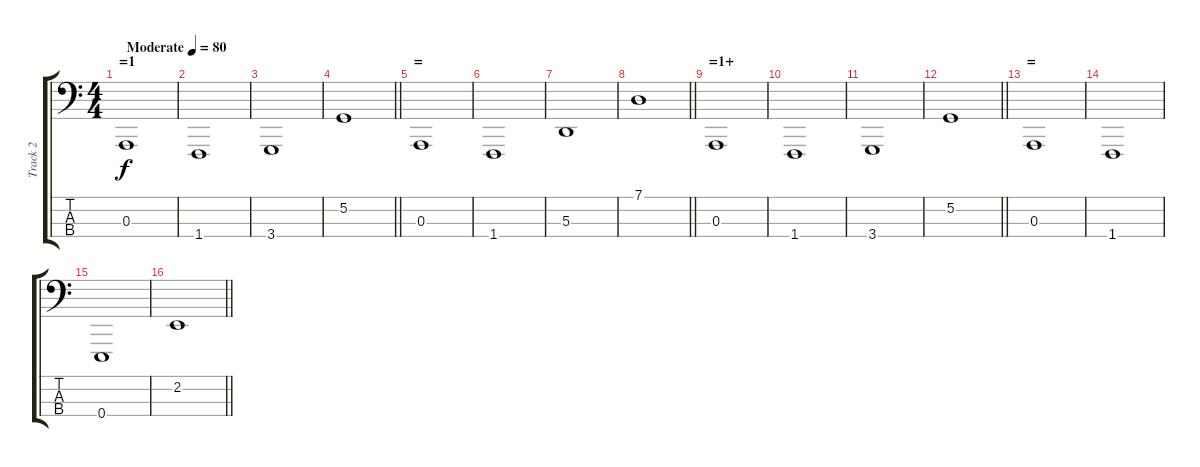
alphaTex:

\track ("Track 2" "Track 2") {instrument brightacousticpiano}
\staff {score tabs}
\tuning (G2 D2 A1 E1) {hide}
\ts (4 4)
\section ("" "=1")
\tempo (80 "Moderate")
\clef f4
\ks c
0.3.1{dy f instrument brightacousticpiano} |
1.4.1 |
3.4.1 |
\barLineRight lightlight
5.2.1 |
\section ("" "=")
0.3.1 |
1.4.1 |
5.3.1 |
\barLineRight lightlight
7.1.1 |
\section ("" "=1+")
0.3.1 |
1.4.1 |
3.4.1 |
\barLineRight lightlight
5.2.1 |
\section ("" "=")
0.3.1 |
1.4.1 |
0.4.1 |
\barLineRight lightlight
2.2.1
